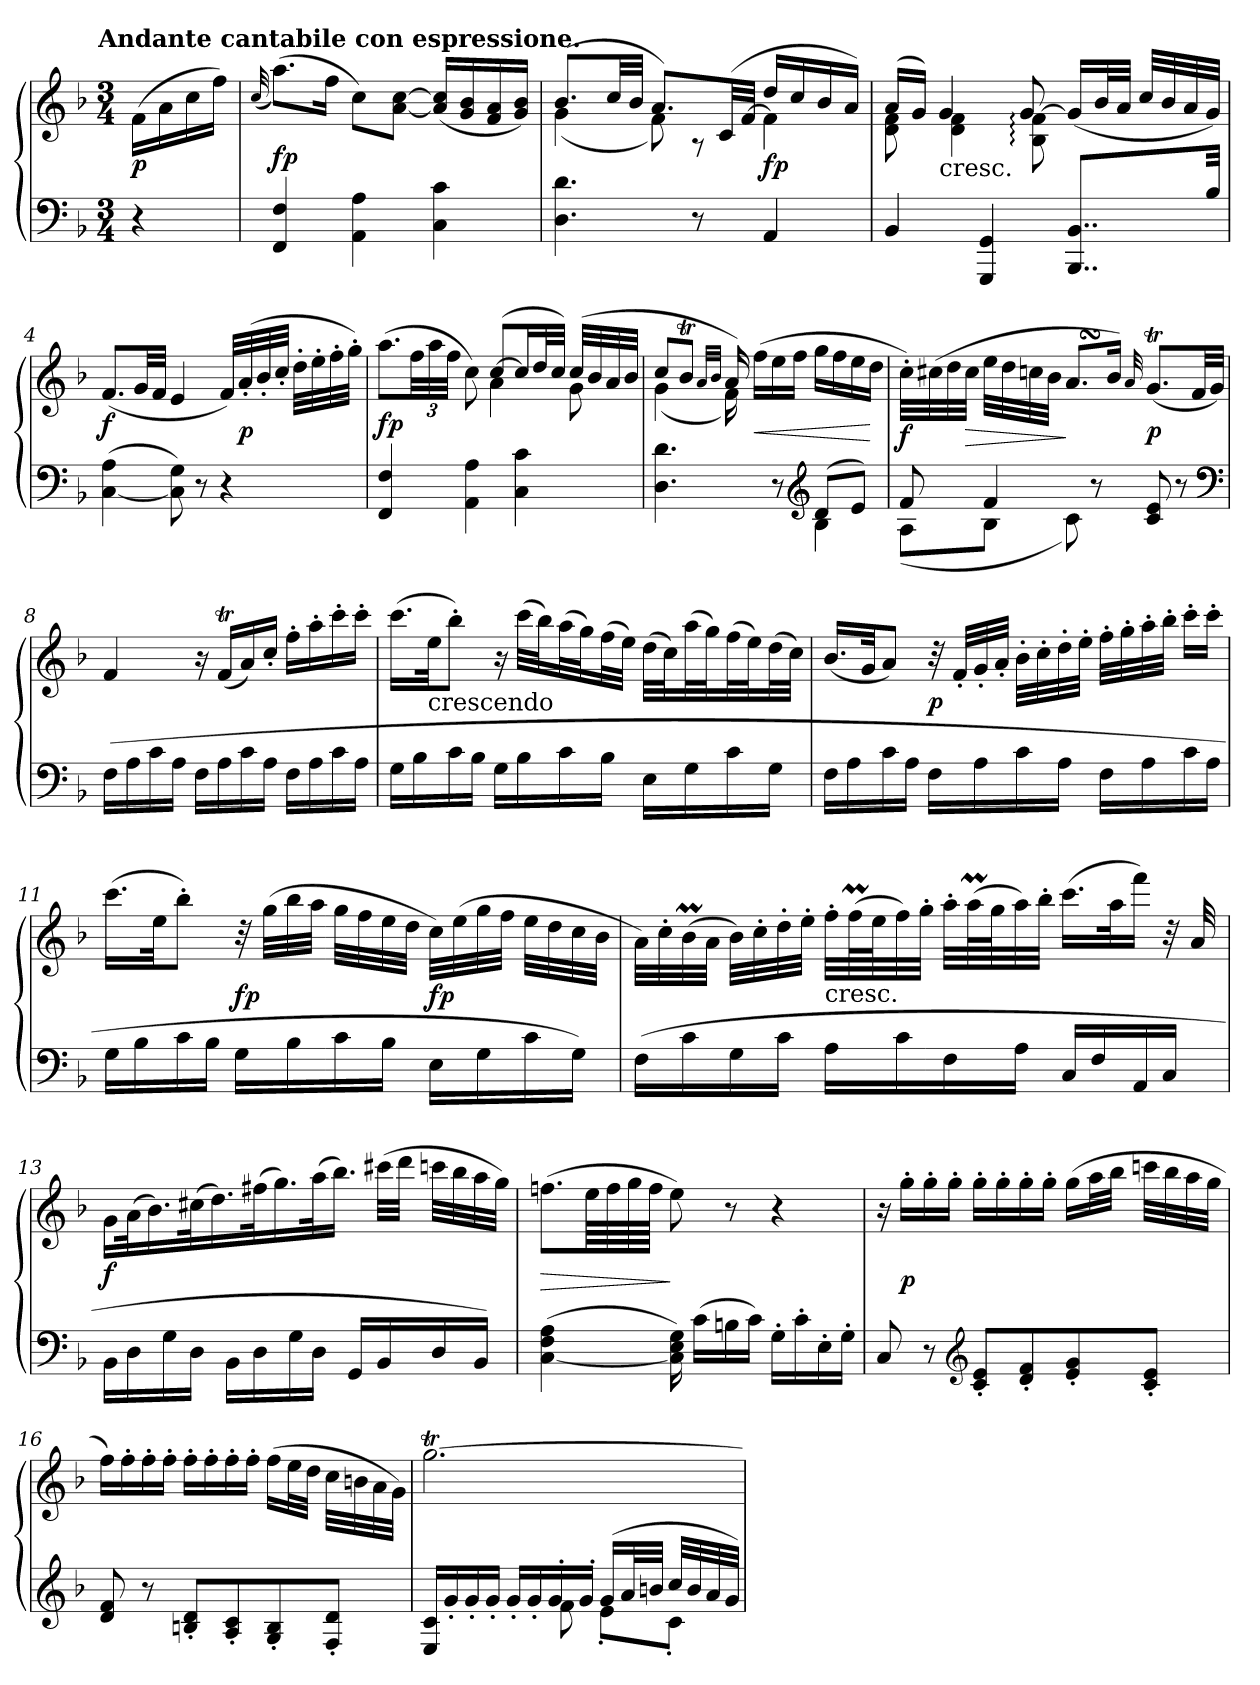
**kern	**kern	**dynam
*part1	*part1	*part1
*staff2	*staff1	*staff1/2
*clefF4	*clefG2	*
*k[b-]	*k[b-]	*
*F:	*F:	*
!!LO:TX:omd:t=Andante cantabile con espressione.
*M3/4	*M3/4	*
*MM60	*MM60	*
=	=	=
4r	(16fLL	p
.	16a	.
.	16cc	.
.	16ffJJ)	.
=1	=1	=1
.	(32qqcc	.
4FF 4F	(8.aaL)	fp
.	16ffJk	.
4AA 4A	8ccL)	.
.	[8a [8ccJ	.
4C 4c	(16a] 16cc]LL	.
.	16g 16b-	.
.	16f 16a	.
.	16g 16b-JJ)	.
=2	=2	=2
*	*^	*
4.D 4.d	(8.b-L	(4g	.
.	32ccLL	.	.
.	32b-JJJ	.	.
.	8.aL)	8f)	.
8r	.	8rA	.
.	(32cLL	.	.
.	[32fJJJ	.	.
4AA	16ddLL	4f]	fp
.	16cc	.	.
.	16b-	.	.
.	16aJJ)	.	.
=3	=3	=3	=3
4BB-	(16aLL	8d 8f	.
.	16gJJ)	.	.
!	!LO:TX:c:t=cresc.	!	!
.	4g	4d 4f	.
4GGG 4GG	.	.	.
.	[8g:	8B-: 8f:	.
8..BBB- 8..BB-L	(<16gLL]	4ryy	.
.	32b-L	.	.
.	32aJJJ	.	.
.	32ccLLL	.	.
.	32b-	.	.
.	32a	.	.
32B-Jkk	32gJJJ)	.	.
*	*v	*v	*
=4	=4	=4
([4C 4A	(8.fL	f
.	32gLL	.
.	32fJJJ	.
8C] 8G)	4e	.
8r	.	.
4r	32fLLL)	.
.	(32a'>	p
.	32b-'>	.
.	32cc'>JJJ	.
.	32dd'LLL	.
.	32ee'	.
.	32ff'	.
.	32gg'JJJ)	.
=5	=5	=5
*	*^	*
4FF 4F	(8.aaL	4.ryy	fp
.	48ffLL	.	.
.	48aa	.	.
.	48ffJJJ	.	.
4AA 4A	8cc)	.	.
.	([8ccL	4a	.
4C 4c	16ccL]	.	.
.	32ddL	.	.
.	32ccJJJ)	.	.
.	(32ccLLL	8g	.
.	32b-	.	.
.	32a	.	.
.	32b-JJJ	.	.
=6	=6	=6	=6
*^	*	*	*
4.D 4.d	4ryy	8ccL	(4g	.
.	.	8b-TJ	.	.
.	.	32qaLLL	.	.
.	.	32qb-JJJ	.	.
.	4ryy	16a)	16f)	.
.	.	8.ryy	(16ffLL	<
8r	.	.	16ee	.
.	.	.	16ffJJ	.
*clefG2	*	*	*	*
(8dL	4B-	4ryy	16ggLL	.
.	.	.	16ff	.
8eJ)	.	.	16ee	.
.	.	.	16ddJJ	[
*	*	*v	*v	*
=7	=7	=7	=7
8f	(8AL	32cc'LLL)	f
.	.	(32cc#X	.
.	.	32dd	.
.	.	32cc#JJJ	>
4f	8B-J	32eeLLL	.
.	.	32dd	.
.	.	32ccn	.
.	.	32b-JJJ	.
.	8c)	8.aSsSL	]
8r	4.ryy	.	.
.	.	16b-Jk)	.
.	.	32qqa	.
8c 8e	.	(8.gTL	p
8r	.	.	.
.	.	32fLL	.
.	.	32gJJJ)	.
*v	*v	*	*
*clefF4	*	*
=8	=8	=8
(16FLL	4f	.
16A	.	.
16c	.	.
16AJJ	.	.
16FLL	16r	.
16A	(16fTLL	.
16c	16a)	.
16AJJ	16cc'JJ	.
16FLL	16ff'LL	.
16A	16aa'	.
16c	16ccc'	.
16AJJ	16ccc'JJ	.
=9	=9	=9
16GLL	(16.cccLL	.
16B-	.	.
!	!LO:TX:c:t=crescendo	!
.	32eeJK	.
16c	8bb-'J)	.
16B-JJ	.	.
16GLL	16r	.
16B-	(32cccLLL	.
.	32bb-J)	.
16c	(32aaL	.
.	32ggJ)	.
16B-JJ	(32ffL	.
.	32eeJJJ)	.
16ELL	(32ddLLL	.
.	32ccJ)	.
16G	(32aaL	.
.	32ggJ)	.
16c	(32ffL	.
.	32eeJ)	.
16GJJ	(32ddL	.
.	32ccJJJ)	.
=10	=10	=10
16FLL	(16.b-LL	.
16A	.	.
.	32gJK	.
16c	8aJ)	.
16AJJ	.	.
16FLL	32r	p
.	32f'LLL	.
16A	32g'	.
.	32a'JJJ	.
16c	32b-'LLL	.
.	32cc'	.
16AJJ	32dd'	.
.	32ee'JJJ	.
16FLL	32ff'LLL	.
.	32gg'	.
16A	32aa'	.
.	32bb-'JJJ	.
16c	16ccc'LL	.
16AJJ	16ccc'JJ	.
=11	=11	=11
16GLL	(16.cccLL	.
16B-	.	.
.	32eeJK	.
16c	8bb-'J)	.
16B-JJ	.	.
16GLL	32r	fp
.	(32ggLLL	.
16B-	32bb-	.
.	32aaJJJ	.
16c	32ggLLL	.
.	32ff	.
16B-JJ	32ee	.
.	32ddJJJ	.
16ELL	32ccLLL)	fp
.	(32ee	.
16G	32gg	.
.	32ffJJJ	.
16c	32eeLLL	.
.	32dd	.
16GJJ)	32cc	.
.	32b-JJJ	.
=12	=12	=12
(16FLL	32a\LLL)	.
.	32cc'\	.
16c	(32b-M\	.
.	32a\JJJ	.
16G	32b-LLL)	.
.	32cc'	.
16cJJ	32dd'	.
.	32ee'JJJ	.
!	!LO:TX:c:t=cresc.	!
16ALL	32ff'LLL	.
.	(64ffML	.
.	64eeJ	.
16c	32ff)	.
.	32gg'JJJ	.
16F	32aa'LLL	.
.	(64aamL	.
.	64ggJ	.
16AJJ	32aa)	.
.	32bb-'JJJ	.
16CLL	(16.cccLL	.
16F	.	.
.	32aaK	.
16AA	16fffJJ)	.
16CJJ	32r	.
.	32a	.
=13	=13	=13
16BB-LL	16gLL	f
16D	(32aK	.
.	16.b-)	.
16G	.	.
16DJJ	(32cc#XK	.
.	16.dd)	.
16BB-LL	.	.
16D	(32ff#XK	.
.	16.gg)	.
16G	.	.
16DJJ	(32aaK	.
.	16.bb-JJ)	.
16GGLL	.	.
16BB-	(32ccc#XLLL	.
.	32dddJJJ	.
16D	32cccnLLL	.
.	32bb-	.
16BB-JJ)	32aa	.
.	32ggJJJ)	.
=14	=14	=14
([4C 4F 4A	(8.ffnL	>
.	64eeLLL	.
.	64ff	.
.	64gg	.
.	64ffJJJJ	.
16C] 16E 16G)	8ee)	]
(16cLL	.	.
16Bn	8r	.
16cJJ)	.	.
16G'LL	4r	.
16c'	.	.
16E'	.	.
16G'JJ	.	.
=15	=15	=15
8C	16r	.
.	16gg'LL	p
8r	16gg'	.
.	16gg'JJ	.
*clefG2	*	*
8c' 8e'L	16gg'LL	.
.	16gg'	.
8d' 8f'	16gg'	.
.	16gg'JJ	.
8e' 8g'	(16ggLL	.
.	32aaL	.
.	32bb-JJJ	.
8c' 8e'J	32cccnLLL	.
.	32bb-	.
.	32aa	.
.	32ggJJJ	.
=16	=16	=16
8d 8f	16ffLL)	.
.	16ff'	.
8r	16ff'	.
.	16ff'JJ	.
8Bn' 8d'L	16ff'LL	.
.	16ff'	.
8A' 8c'	16ff'	.
.	16ff'JJ	.
8G' 8B'	(16ffLL	.
.	32eeL	.
.	32ddJJJ	.
8F' 8d'J	32cc\LLL	.
.	32bn\	.
.	32a\	.
.	32g\JJJ)	.
=17	=17	=17
*^	*	*
16E 16cLL	4.ryy	[2.ggT	.
16g'>	.	.	.
16g'>	.	.	.
16g'>JJ	.	.	.
16g'>LL	.	.	.
16g'>	.	.	.
16g'	8f	.	.
16g'JJ	.	.	.
(16gLL	8e'L	.	.
32aL	.	.	.
32bnJJJ	.	.	.
32ccLLL	8c'J	.	.
32b	.	.	.
32a	.	.	.
32gJJJ)	.	.	.
*v	*v	*	*
=	=	=
*-	*-	*-
